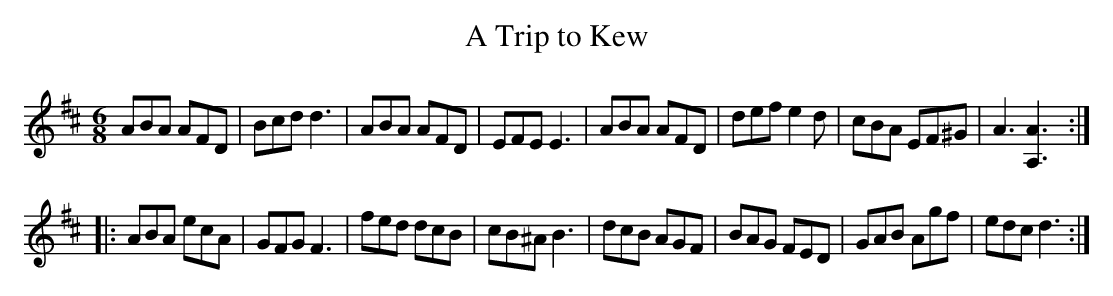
X:1
T:Trip to Kew, A
M:6/8
L:1/8
K:D
ABA AFD | Bcd d3 | ABA AFD | EFE E3 | ABA AFD | def e2d | cBA EF^G | A3 [A,3A3] :|
|: ABA ecA | GFG F3 | fed dcB | cB^A B3 | dcB AGF | BAG FED | GAB Agf | edc d3 :|
